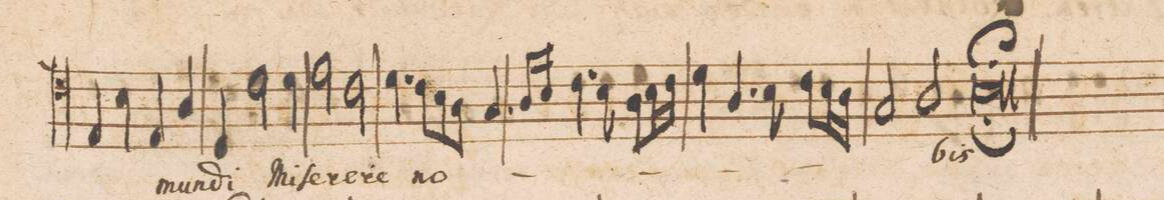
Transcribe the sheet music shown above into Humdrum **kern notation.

**kern	**text
*I"ALTVS.	*
*clefC4	*
*k[]	*
*met(C|)	*
*M2/1	*
4E/	-ca-
4B\	-ta
*	*Xij
4E/	mun-
*	*null
4A/	.
4D/	-di
2d\	Mi-
4d\	-ſe-
=8-	=8-
2e\	-re-
2c\	-re
4.d\	no-
8c\L	.
8B\	.
8A\J	.
4.G/	.
=9-	=9-
16A/LL	.
16B/JJ	.
4.c\	.
8B\	.
8A\L	.
16B\L	.
16c\JJ	.
4d\	.
4.A/	.
8B\	.
8c\L	.
16B\L	.
16A\JJ	.
=10-	=10-
2G/	.
2A/	.
1G/;;	-bis
*-	*-
